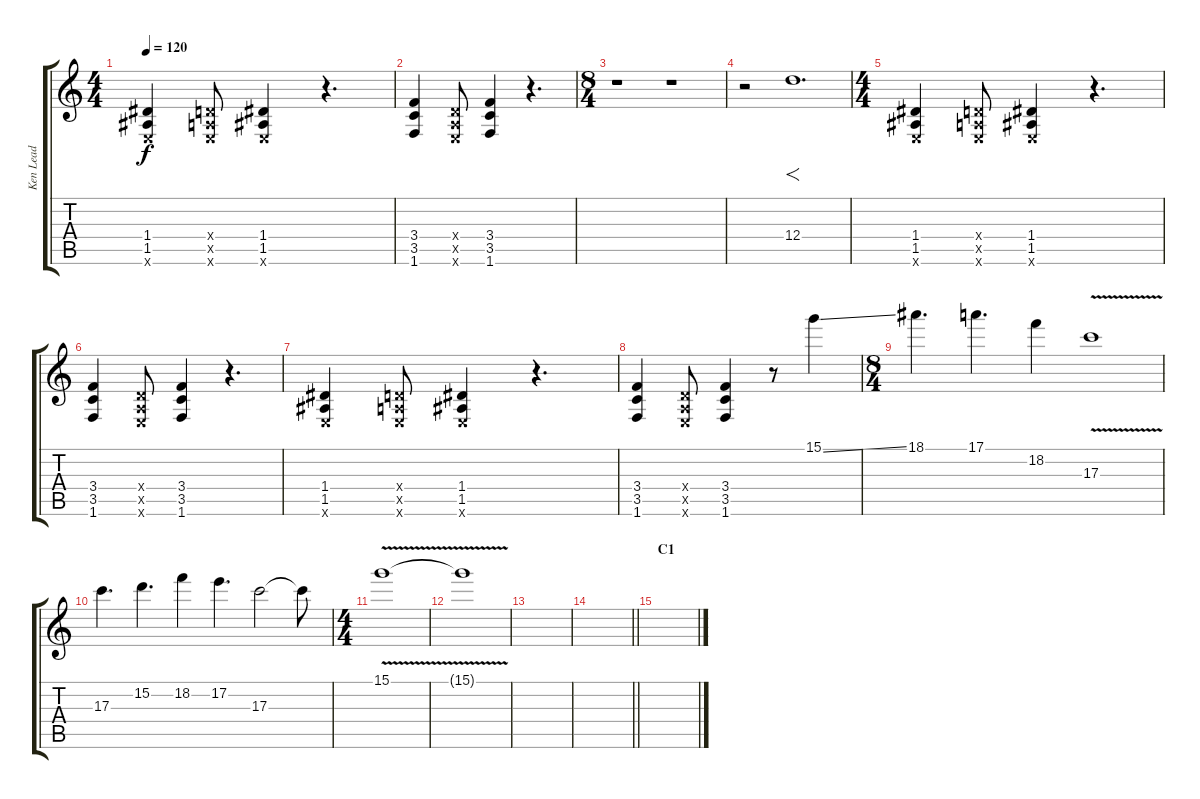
\track ("Ken Lead" "Ken Lead") {mute instrument distortionguitar}
\staff {score tabs}
\tuning (E4 B3 G3 D3 A2 E2) {hide}
\ts (4 4)
\tempo 120
\clef g2
\ks c
(1.4 1.5 0.6{x}).4{dy f} (0.4{x} 0.5{x} 0.6{x}).8 (1.4 1.5 0.6{x}).4 r.4{d} |
(3.4 3.5 1.6).4 (0.4{x} 0.5{x} 0.6{x}).8 (3.4 3.5 1.6).4 r.4{d} |
\ts (8 4)
r.1 r.1 |
r.2 12.4.1{f d} |
\ts (4 4)
(1.4 1.5 0.6{x}).4 (0.4{x} 0.5{x} 0.6{x}).8 (1.4 1.5 0.6{x}).4 r.4{d} |
(3.4 3.5 1.6).4 (0.4{x} 0.5{x} 0.6{x}).8 (3.4 3.5 1.6).4 r.4{d} |
(1.4 1.5 0.6{x}).4 (0.4{x} 0.5{x} 0.6{x}).8 (1.4 1.5 0.6{x}).4 r.4{d} |
(3.4 3.5 1.6).4 (0.4{x} 0.5{x} 0.6{x}).8 (3.4 3.5 1.6).4 r.8 15.1{ss}.4 |
\ts (8 4)
18.1.4{d} 17.1.4{d} 18.2.4 17.3{v}.1 |
17.3.4{d} 15.2.4{d} 18.2.4 17.2.4{d} 17.3.2 17.3{t}.8 |
\ts (4 4)
15.1{v}.1 |
15.1{t}.1 |
|
\barLineRight lightlight
|
\section ("" "C1")
